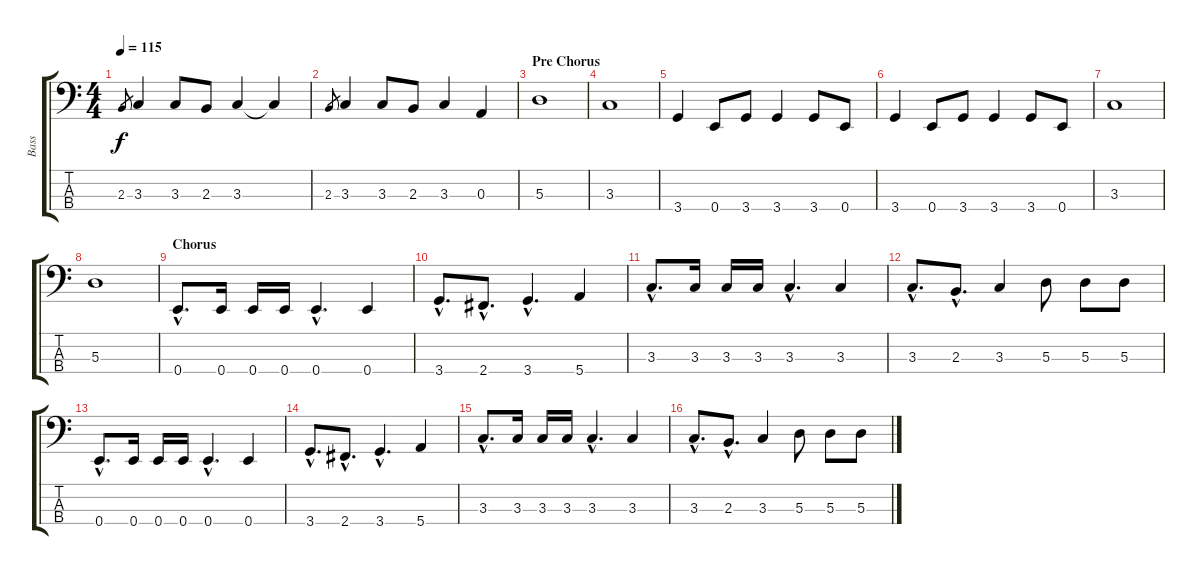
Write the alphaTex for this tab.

\track ("Bass" "Bass") {instrument electricbassfinger}
\staff {score tabs}
\tuning (G2 D2 A1 E1) {hide}
\ts (4 4)
\tempo 115
\clef f4
\ks c
2.3.8{gr dy f} 3.3.4 3.3.8 2.3.8 3.3.4 3.3{t}.4 |
2.3.8{gr} 3.3.4 3.3.8 2.3.8 3.3.4 0.3.4 |
\section ("" "Pre Chorus")
5.3.1 |
3.3.1 |
3.4.4 0.4.8 3.4.8 3.4.4 3.4.8 0.4.8 |
3.4.4 0.4.8 3.4.8 3.4.4 3.4.8 0.4.8 |
3.3.1 |
5.3.1 |
\section ("" "Chorus")
0.4{hac}.8{d} 0.4.16 0.4.16 0.4.16 0.4{hac}.4{d} 0.4.4 |
3.4{hac}.8{d} 2.4{hac}.8{d} 3.4{hac}.4{d} 5.4.4 |
3.3{hac}.8{d} 3.3.16 3.3.16 3.3.16 3.3{hac}.4{d} 3.3.4 |
3.3{hac}.8{d} 2.3{hac}.8{d} 3.3.4 5.3.8 5.3.8 5.3.8 |
0.4{hac}.8{d} 0.4.16 0.4.16 0.4.16 0.4{hac}.4{d} 0.4.4 |
3.4{hac}.8{d} 2.4{hac}.8{d} 3.4{hac}.4{d} 5.4.4 |
3.3{hac}.8{d} 3.3.16 3.3.16 3.3.16 3.3{hac}.4{d} 3.3.4 |
3.3{hac}.8{d} 2.3{hac}.8{d} 3.3.4 5.3.8 5.3.8 5.3{ss}.8
